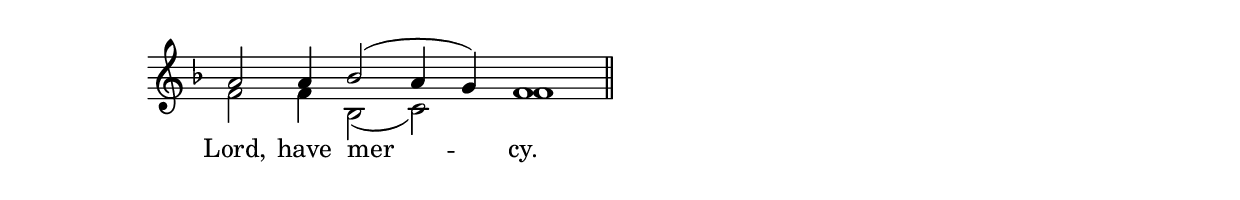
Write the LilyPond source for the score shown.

\version "2.24.4"




keyTime = { \key f \major}
cadenzaMeasure = {
  \cadenzaOff
  \partial 1024 s1024
  \cadenzaOn

}

SopMusic    = \relative { 
    \cadenzaOn
    a'2 a4 bes2( a4 g) f1 \cadenzaMeasure \section
}

BassMusic   = \relative {
    \cadenzaOn
    f'2 f4 bes,2( c) f1 \cadenzaMeasure \section
}



VerseOne = \lyricmode {
    Lord, have mer -- cy.
    }


\score {
    \new Staff \with {midiInstrument = "choir aahs"} <<
        \clef "treble"
        \new Voice = "Sop"  { \voiceOne \keyTime \SopMusic}
        \new Voice = "Bass" { \voiceTwo \BassMusic }
        \new Lyrics \lyricsto "Sop" { \VerseOne }
    >>

    \layout {
        \context {
            \Score
                \omit BarNumber
                \override SpacingSpanner.common-shortest-duration = #(ly:make-moment 1/16)

        }
        \context {
            \Staff
                \remove Time_signature_engraver
        }
        \context {
            \Lyrics
                \override LyricSpace.minimum-distance = #1.0
        }
    }
    \midi {
        \tempo 4 = 120
    }
}





